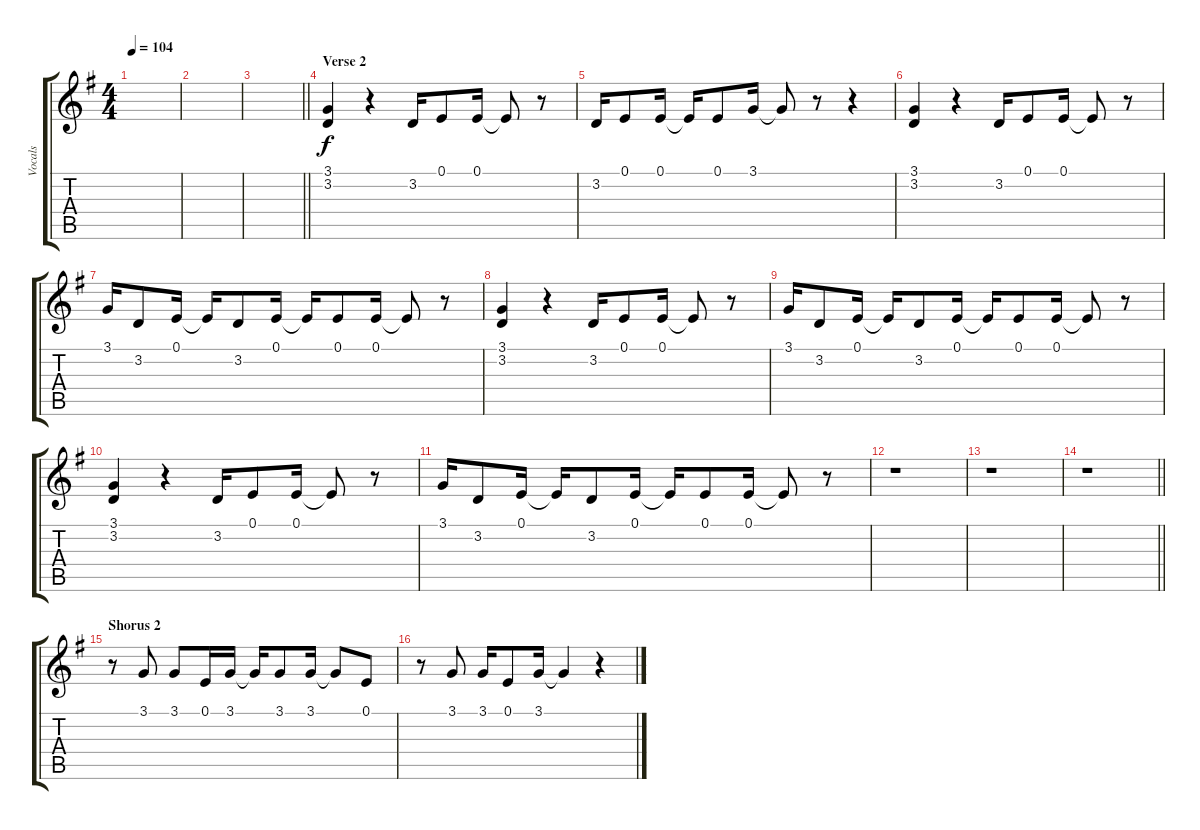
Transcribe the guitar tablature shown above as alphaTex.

\track ("Vocals" "Vocals") {instrument lead6voice}
\staff {score tabs}
\tuning (E4 B3 G3 D3 A2 E2) {hide}
\ts (4 4)
\tempo 104
\clef g2
\ks eminor
|
|
\barLineRight lightlight
|
\section ("" "Verse 2")
(3.1 3.2).4 r.4 3.2.16 0.1.8 0.1.16 0.1{t}.8 r.8 |
3.2.16 0.1.8 0.1.16 0.1{t}.16 0.1.8 3.1.16 3.1{t}.8 r.8 r.4 |
(3.1 3.2).4 r.4 3.2.16 0.1.8 0.1.16 0.1{t}.8 r.8 |
3.1.16 3.2.8 0.1.16 0.1{t}.16 3.2.8 0.1.16 0.1{t}.16 0.1.8 0.1.16 0.1{t}.8 r.8 |
(3.1 3.2).4 r.4 3.2.16 0.1.8 0.1.16 0.1{t}.8 r.8 |
3.1.16 3.2.8 0.1.16 0.1{t}.16 3.2.8 0.1.16 0.1{t}.16 0.1.8 0.1.16 0.1{t}.8 r.8 |
(3.1 3.2).4 r.4 3.2.16 0.1.8 0.1.16 0.1{t}.8 r.8 |
3.1.16 3.2.8 0.1.16 0.1{t}.16 3.2.8 0.1.16 0.1{t}.16 0.1.8 0.1.16 0.1{t}.8 r.8 |
r.1 |
r.1 |
\barLineRight lightlight
r.1 |
\section ("" "Shorus 2")
r.8 3.1.8 3.1.8 0.1.16 3.1.16 3.1{t}.16 3.1.8 3.1.16 3.1{t}.8 0.1.8 |
r.8 3.1.8 3.1.16 0.1.8 3.1.16 3.1{t}.4 r.4
